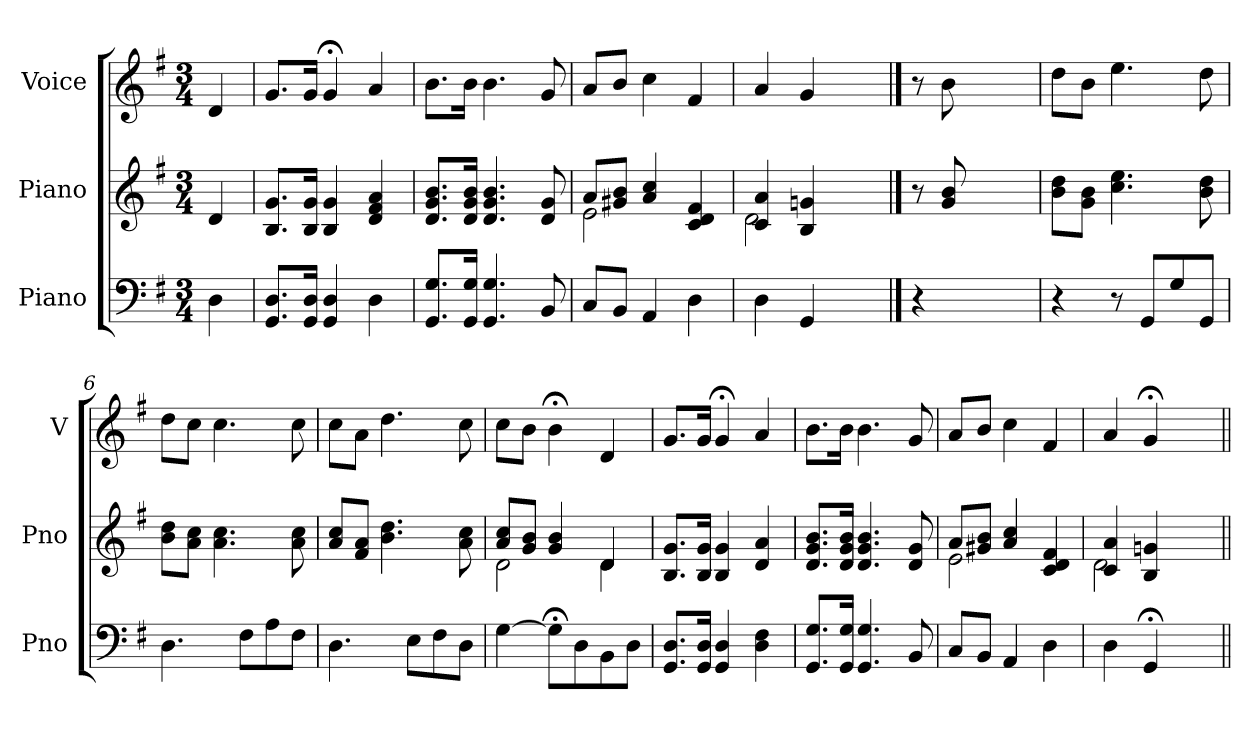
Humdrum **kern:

**kern	**kern	**kern
*part3	*part2	*part1
*staff3	*staff2	*staff1
*I"Piano	*I"Piano	*I"Voice
*I'Pno	*I'Pno	*I'V
*clefF4	*clefG2	*clefG2
*k[f#]	*k[f#]	*k[f#]
*M3/4	*M3/4	*M3/4
*MM92	*MM92	*MM92
=	=	=
4D\	4d/	4d/
=1	=1	=1
8.GG/ 8.D/L	8.B/ 8.g/L	8.g/L
16GG/ 16D/Jk	16B/ 16g/Jk	16g/Jk
4GG/ 4D/	4B/ 4g/	4g;/
4D\	4d/ 4f#/ 4a/	4a/
=2	=2	=2
8.GG/ 8.G/L	8.d/ 8.g/ 8.b/L	8.b\L
16GG/ 16G/Jk	16d/ 16g/ 16b/Jk	16b\Jk
4.GG/ 4.G/	4.d/ 4.g/ 4.b/	4.b\
8BB/	8d/ 8g/	8g/
=3	=3	=3
*	*^	*
8C/L	8a/L	2e\	8a/L
8BB/J	8g#X/ 8b/J	.	8b/J
4AA/	4a/ 4cc/	.	4cc\
4D\	4c/ 4d/ 4f#/	4ryy	4f#/
=4	=4	=4	=4
4D\	4c/ 4a/	2d\	4a/
4GG/	4B/ 4gn/	.	4g/
4ryy	4ryy	4ryy	4ryy
*	*v	*v	*
==	==	==
4r	8r	8r
.	8g/ 8b/	8b\
2ryy	2ryy	2ryy
=5	=5	=5
4r	8b\ 8dd\L	8dd\L
.	8g\ 8b\J	8b\J
8r	4.cc\ 4.ee\	4.ee\
8GG/L	.	.
8G/	.	.
8GG/J	8b\ 8dd\	8dd\
!!LO:LB:g=z
=6	=6	=6
4.D\	8b\ 8dd\L	8dd\L
.	8a\ 8cc\J	8cc\J
.	4.a\ 4.cc\	4.cc\
8F#\L	.	.
8A\	.	.
8F#\J	8a\ 8cc\	8cc\
=7	=7	=7
4.D\	8a/ 8cc/L	8cc\L
.	8f#/ 8a/J	8a\J
.	4.b\ 4.dd\	4.dd\
8E\L	.	.
8F#\	.	.
8D\J	8a\ 8cc\	8cc\
=8	=8	=8
*	*^	*
[4G\	8a/ 8cc/L	2d\	8cc\L
.	8g/ 8b/J	.	8b\J
8G;\L]	4g/ 4b/	.	4b;\
8D\	.	.	.
8BB\	4d/	4d\	4d/
8D\J	.	.	.
*	*v	*v	*
=9	=9	=9
8.GG/ 8.D/L	8.B/ 8.g/L	8.g/L
16GG/ 16D/Jk	16B/ 16g/Jk	16g/Jk
4GG/ 4D/	4B/ 4g/	4g;/
4D\ 4F#\	4d/ 4a/	4a/
=10	=10	=10
8.GG/ 8.G/L	8.d/ 8.g/ 8.b/L	8.b\L
16GG/ 16G/Jk	16d/ 16g/ 16b/Jk	16b\Jk
4.GG/ 4.G/	4.d/ 4.g/ 4.b/	4.b\
8BB/	8d/ 8g/	8g/
=11	=11	=11
*	*^	*
8C/L	8a/L	2e\	8a/L
8BB/J	8g#X/ 8b/J	.	8b/J
4AA/	4a/ 4cc/	.	4cc\
4D\	4c/ 4d/ 4f#/	4ryy	4f#/
!!LO:LB:g=z
=12	=12	=12	=12
4D\	4c/ 4a/	2d\	4a/
4GG;/	4B/ 4gn/	.	4g;/
4ryy	4ryy	4ryy	4ryy
*	*v	*v	*
=||	=||	=||
*-	*-	*-
